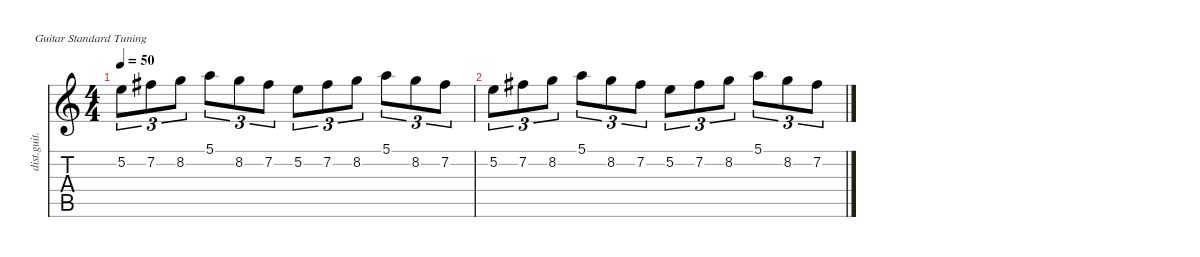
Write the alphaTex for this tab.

\defaultSystemsLayout 4
\hideDynamics
\bracketExtendMode nobrackets
\track ("Distortion Guitar" "dist.guit.") {instrument distortionguitar}
\staff {score tabs}
\tuning (E4 B3 G3 D3 A2 E2)
\ts (4 4)
\tempo 50
\clef g2
\ks c
5.2.8{tu (3 2) dy mf instrument distortionguitar beam Down} 7.2{acc #}.8{tu (3 2) beam Down} 8.2.8{tu (3 2) beam Down} 5.1.8{tu (3 2) beam Down} 8.2.8{tu (3 2) beam Down} 7.2{acc #}.8{tu (3 2) beam Down} 5.2.8{tu (3 2) beam Down} 7.2{acc #}.8{tu (3 2) beam Down} 8.2.8{tu (3 2) beam Down} 5.1.8{tu (3 2) beam Down} 8.2.8{tu (3 2) beam Down} 7.2{acc #}.8{tu (3 2) beam Down} |
5.2.8{tu (3 2) beam Down} 7.2{acc #}.8{tu (3 2) beam Down} 8.2.8{tu (3 2) beam Down} 5.1.8{tu (3 2) beam Down} 8.2.8{tu (3 2) beam Down} 7.2{acc #}.8{tu (3 2) beam Down} 5.2.8{tu (3 2) beam Down} 7.2{acc #}.8{tu (3 2) beam Down} 8.2.8{tu (3 2) beam Down} 5.1.8{tu (3 2) beam Down} 8.2.8{tu (3 2) beam Down} 7.2{acc #}.8{tu (3 2) beam Down}
